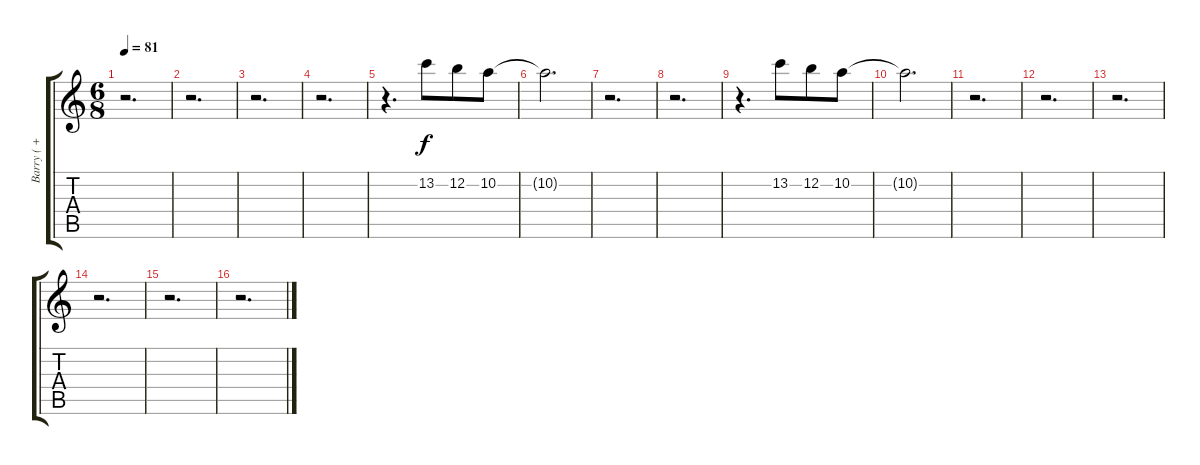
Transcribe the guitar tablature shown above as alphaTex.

\track ("Barry ( + Vol. Clean )" "Barry ( + ") {instrument electricguitarjazz}
\staff {score tabs}
\tuning (E4 B3 G3 D3 A2 D2) {hide}
\ts (6 8)
\tempo 81
\clef g2
\ks c
r.2{d dy f} |
r.2{d} |
r.2{d} |
r.2{d} |
r.4{d} 13.2.8 12.2.8 10.2.8 |
10.2{t}.2{d} |
r.2{d} |
r.2{d} |
r.4{d} 13.2.8 12.2.8 10.2.8 |
10.2{t}.2{d} |
r.2{d} |
r.2{d} |
r.2{d} |
r.2{d} |
r.2{d} |
r.2{d}
